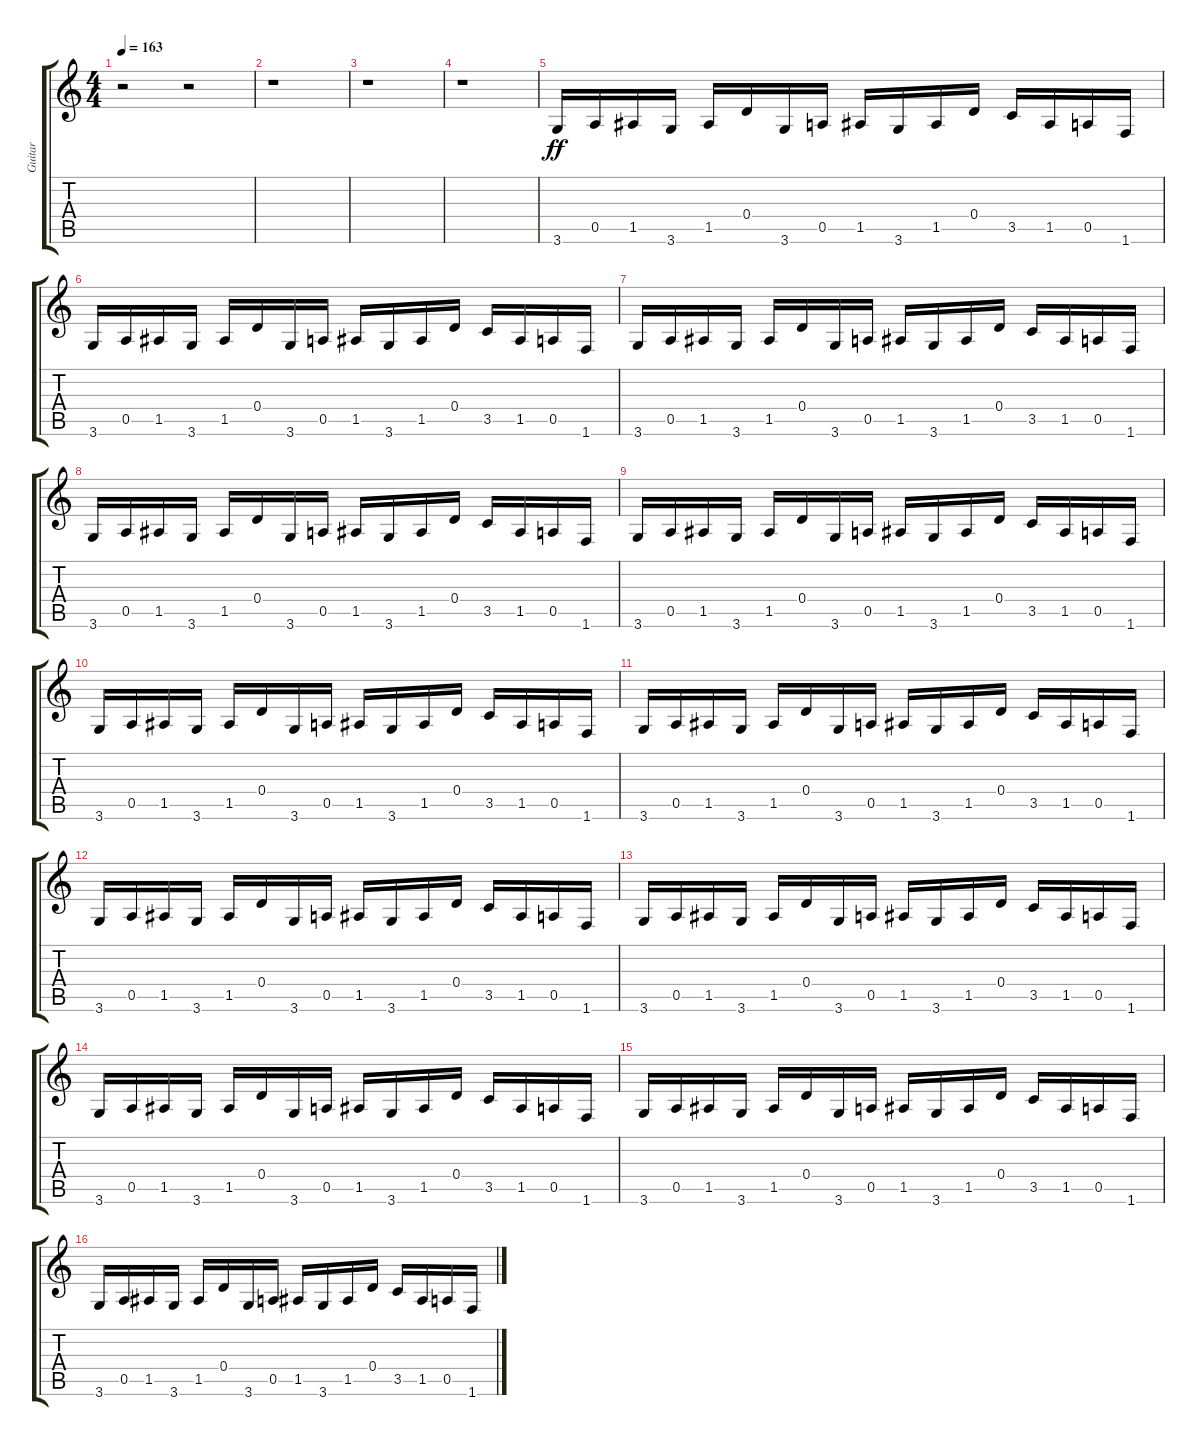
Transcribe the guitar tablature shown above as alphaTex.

\track ("Guitar" "Guitar") {instrument overdrivenguitar}
\staff {score tabs}
\tuning (E4 B3 G3 D3 A2 E2) {hide}
\ts (4 4)
\tempo 163
\clef g2
\ks c
r.2{dy ff instrument overdrivenguitar} r.2{volume 16} |
r.1 |
r.1 |
r.1 |
3.6.16 0.5.16 1.5.16 3.6.16 1.5.16 0.4.16 3.6.16 0.5.16 1.5.16 3.6.16 1.5.16 0.4.16 3.5.16 1.5.16 0.5.16 1.6.16 |
3.6.16 0.5.16 1.5.16 3.6.16 1.5.16 0.4.16 3.6.16 0.5.16 1.5.16 3.6.16 1.5.16 0.4.16 3.5.16 1.5.16 0.5.16 1.6.16 |
3.6.16 0.5.16 1.5.16 3.6.16 1.5.16 0.4.16 3.6.16 0.5.16 1.5.16 3.6.16 1.5.16 0.4.16 3.5.16 1.5.16 0.5.16 1.6.16 |
3.6.16 0.5.16 1.5.16 3.6.16 1.5.16 0.4.16 3.6.16 0.5.16 1.5.16 3.6.16 1.5.16 0.4.16 3.5.16 1.5.16 0.5.16 1.6.16 |
3.6.16 0.5.16 1.5.16 3.6.16 1.5.16 0.4.16 3.6.16 0.5.16 1.5.16 3.6.16 1.5.16 0.4.16 3.5.16 1.5.16 0.5.16 1.6.16 |
3.6.16 0.5.16 1.5.16 3.6.16 1.5.16 0.4.16 3.6.16 0.5.16 1.5.16 3.6.16 1.5.16 0.4.16 3.5.16 1.5.16 0.5.16 1.6.16 |
3.6.16 0.5.16 1.5.16 3.6.16 1.5.16 0.4.16 3.6.16 0.5.16 1.5.16 3.6.16 1.5.16 0.4.16 3.5.16 1.5.16 0.5.16 1.6.16 |
3.6.16 0.5.16 1.5.16 3.6.16 1.5.16 0.4.16 3.6.16 0.5.16 1.5.16 3.6.16 1.5.16 0.4.16 3.5.16 1.5.16 0.5.16 1.6.16 |
3.6.16 0.5.16 1.5.16 3.6.16 1.5.16 0.4.16 3.6.16 0.5.16 1.5.16 3.6.16 1.5.16 0.4.16 3.5.16 1.5.16 0.5.16 1.6.16 |
3.6.16 0.5.16 1.5.16 3.6.16 1.5.16 0.4.16 3.6.16 0.5.16 1.5.16 3.6.16 1.5.16 0.4.16 3.5.16 1.5.16 0.5.16 1.6.16 |
3.6.16 0.5.16 1.5.16 3.6.16 1.5.16 0.4.16 3.6.16 0.5.16 1.5.16 3.6.16 1.5.16 0.4.16 3.5.16 1.5.16 0.5.16 1.6.16 |
3.6.16 0.5.16 1.5.16 3.6.16 1.5.16 0.4.16 3.6.16 0.5.16 1.5.16 3.6.16 1.5.16 0.4.16 3.5.16 1.5.16 0.5.16 1.6.16
